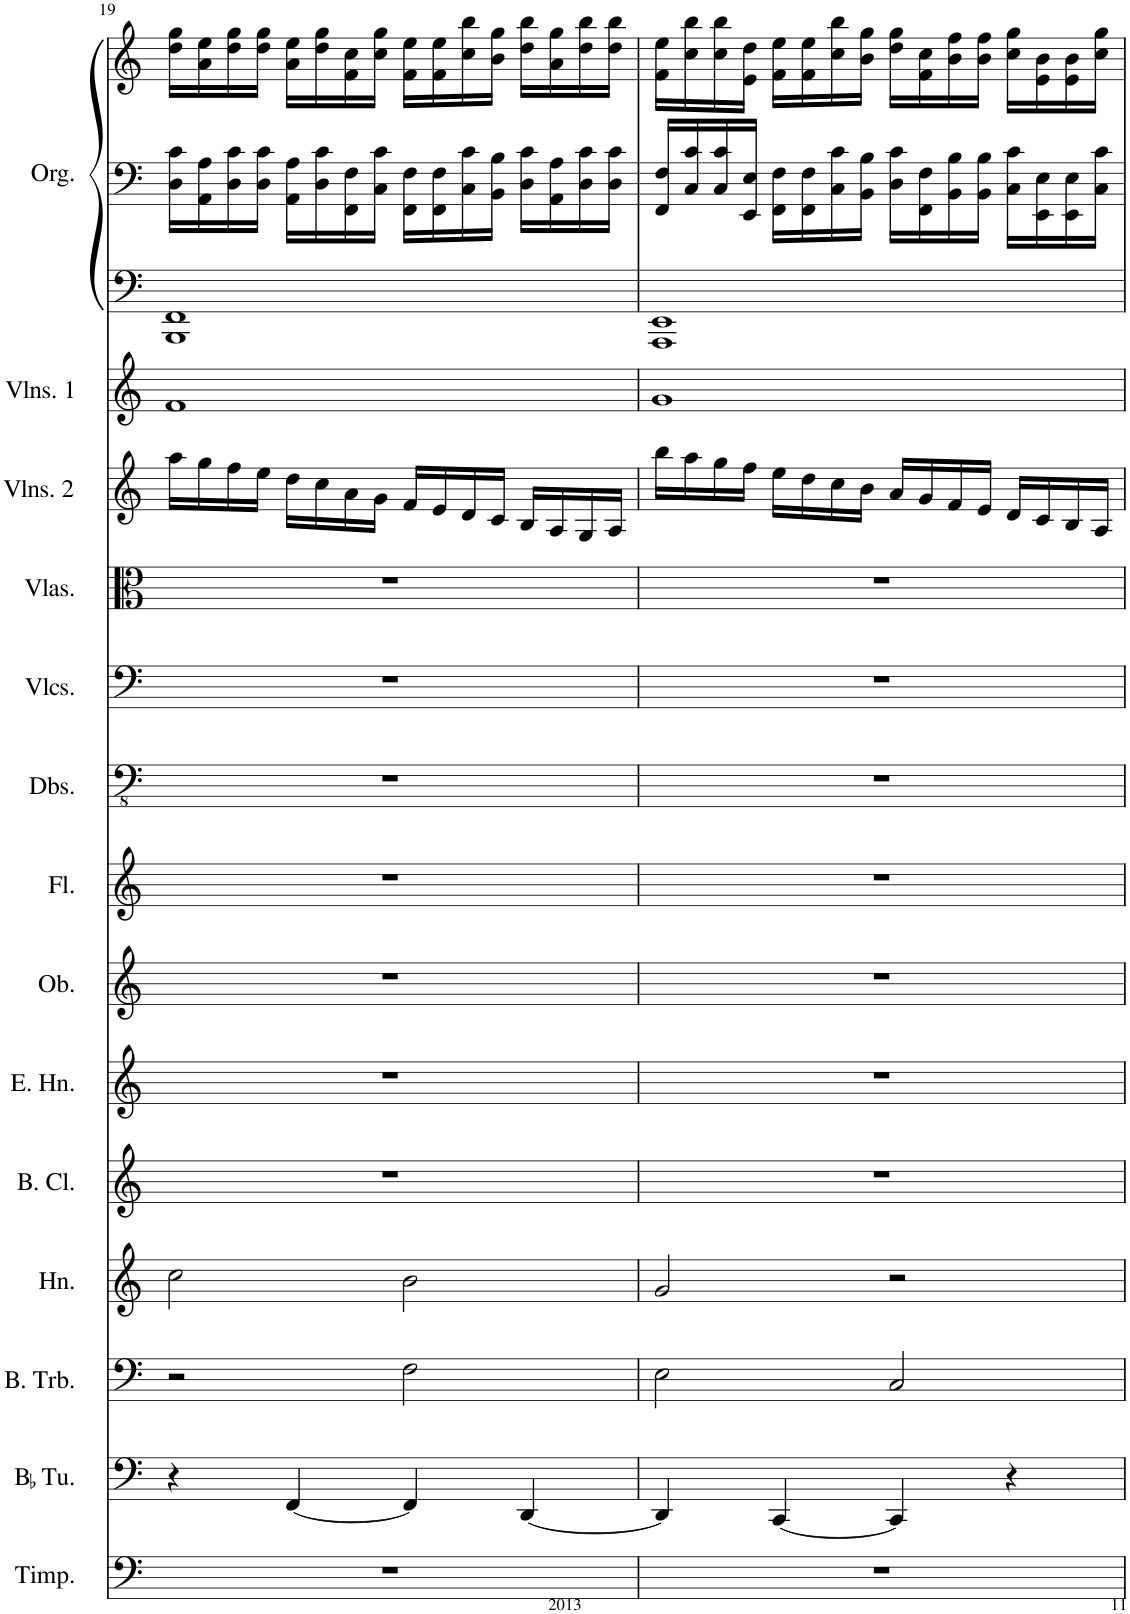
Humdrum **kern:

**kern	**kern	**kern	**kern	**kern	**kern	**kern	**kern	**kern	**kern	**kern	**kern	**kern	**kern	**kern	**kern
*part14	*part13	*part12	*part11	*part10	*part9	*part8	*part7	*part6	*part5	*part4	*part3	*part2	*part1	*part1	*part1
*staff16	*staff15	*staff14	*staff13	*staff12	*staff11	*staff10	*staff9	*staff8	*staff7	*staff6	*staff5	*staff4	*staff3	*staff2	*staff1
*I"Timpani	*I"BaccidentalFlat Tuba	*I"Bass Trombone	*I"Horn	*I"Bass Clarinet	*I"English Horn	*I"Oboe	*I"Flute	*I"Double Basses	*I"Violoncellos	*I"Violas	*I"Violins 2	*I"Violins 1	*I"Organ	*	*
*I'Timp.	*I'BaccidentalFlat Tu.	*I'B. Trb.	*I'Hn.	*I'B. Cl.	*I'E. Hn.	*I'Ob.	*I'Fl.	*I'Dbs.	*I'Vlcs.	*I'Vlas.	*I'Vlns. 2	*I'Vlns. 1	*I'Org.	*	*
!!LO:PB:g=z
*clefF4	*clefF4	*clefF4	*clefG2	*clefG2	*clefG2	*clefG2	*clefG2	*clefFv4	*clefF4	*clefC3	*clefG2	*clefG2	*clefF4	*clefF4	*clefG2
*	*	*	*Trd4c7	*Trd8c14	*Trd4c7	*	*	*	*	*	*	*	*	*	*
*k[]	*k[]	*k[]	*k[]	*k[]	*k[]	*k[]	*k[]	*k[]	*k[]	*k[]	*k[]	*k[]	*k[]	*k[]	*k[]
*M4/4	*M4/4	*M4/4	*M4/4	*M4/4	*M4/4	*M4/4	*M4/4	*M4/4	*M4/4	*M4/4	*M4/4	*M4/4	*M4/4	*M4/4	*M4/4
=19	=19	=19	=19	=19	=19	=19	=19	=19	=19	=19	=19	=19	=19	=19	=19
1r	4r	2r	2cc\	1r	1r	1r	1r	1r	1r	1r	16aa\LL	1f	1BBB 1FF	16D\ 16c\LL	16dd\ 16gg\LL
.	.	.	.	.	.	.	.	.	.	.	16gg\	.	.	16AA\ 16A\	16a\ 16ee\
.	.	.	.	.	.	.	.	.	.	.	16ff\	.	.	16D\ 16c\	16dd\ 16gg\
.	.	.	.	.	.	.	.	.	.	.	16ee\JJ	.	.	16D\ 16c\JJ	16dd\ 16gg\JJ
.	[4FF/	.	.	.	.	.	.	.	.	.	16dd\LL	.	.	16AA\ 16A\LL	16a\ 16ee\LL
.	.	.	.	.	.	.	.	.	.	.	16cc\	.	.	16D\ 16c\	16dd\ 16gg\
.	.	.	.	.	.	.	.	.	.	.	16a\	.	.	16FF\ 16F\	16f\ 16cc\
.	.	.	.	.	.	.	.	.	.	.	16g\JJ	.	.	16C\ 16c\JJ	16cc\ 16gg\JJ
.	4FF/]	2F\	2b\	.	.	.	.	.	.	.	16f/LL	.	.	16FF\ 16F\LL	16f\ 16ee\LL
.	.	.	.	.	.	.	.	.	.	.	16e/	.	.	16FF\ 16F\	16f\ 16ee\
.	.	.	.	.	.	.	.	.	.	.	16d/	.	.	16C\ 16c\	16cc\ 16bb\
.	.	.	.	.	.	.	.	.	.	.	16c/JJ	.	.	16BB\ 16B\JJ	16b\ 16gg\JJ
.	[4DD/	.	.	.	.	.	.	.	.	.	16B/LL	.	.	16D\ 16c\LL	16dd\ 16bb\LL
.	.	.	.	.	.	.	.	.	.	.	16A/	.	.	16AA\ 16A\	16a\ 16gg\
.	.	.	.	.	.	.	.	.	.	.	16G/	.	.	16D\ 16c\	16dd\ 16bb\
.	.	.	.	.	.	.	.	.	.	.	16A/JJ	.	.	16D\ 16c\JJ	16dd\ 16bb\JJ
=20	=20	=20	=20	=20	=20	=20	=20	=20	=20	=20	=20	=20	=20	=20	=20
1r	4DD/]	2E\	2g/	1r	1r	1r	1r	1r	1r	1r	16bb\LL	1g	1AAA 1EE	16FF/ 16F/LL	16f\ 16ee\LL
.	.	.	.	.	.	.	.	.	.	.	16aa\	.	.	16C/ 16c/	16cc\ 16bb\
.	.	.	.	.	.	.	.	.	.	.	16gg\	.	.	16C/ 16c/	16cc\ 16bb\
.	.	.	.	.	.	.	.	.	.	.	16ff\JJ	.	.	16EE/ 16E/JJ	16e\ 16dd\JJ
.	[4CC/	.	.	.	.	.	.	.	.	.	16ee\LL	.	.	16FF\ 16F\LL	16f\ 16ee\LL
.	.	.	.	.	.	.	.	.	.	.	16dd\	.	.	16FF\ 16F\	16f\ 16ee\
.	.	.	.	.	.	.	.	.	.	.	16cc\	.	.	16C\ 16c\	16cc\ 16bb\
.	.	.	.	.	.	.	.	.	.	.	16b\JJ	.	.	16BB\ 16B\JJ	16b\ 16gg\JJ
.	4CC/]	2C/	2r	.	.	.	.	.	.	.	16a/LL	.	.	16D\ 16c\LL	16dd\ 16gg\LL
.	.	.	.	.	.	.	.	.	.	.	16g/	.	.	16FF\ 16F\	16f\ 16cc\
.	.	.	.	.	.	.	.	.	.	.	16f/	.	.	16BB\ 16B\	16b\ 16ff\
.	.	.	.	.	.	.	.	.	.	.	16e/JJ	.	.	16BB\ 16B\JJ	16b\ 16ff\JJ
.	4r	.	.	.	.	.	.	.	.	.	16d/LL	.	.	16C\ 16c\LL	16cc\ 16gg\LL
.	.	.	.	.	.	.	.	.	.	.	16c/	.	.	16EE\ 16E\	16e\ 16b\
.	.	.	.	.	.	.	.	.	.	.	16B/	.	.	16EE\ 16E\	16e\ 16b\
.	.	.	.	.	.	.	.	.	.	.	16A/JJ	.	.	16C\ 16c\JJ	16cc\ 16gg\JJ
=	=	=	=	=	=	=	=	=	=	=	=	=	=	=	=
*-	*-	*-	*-	*-	*-	*-	*-	*-	*-	*-	*-	*-	*-	*-	*-
